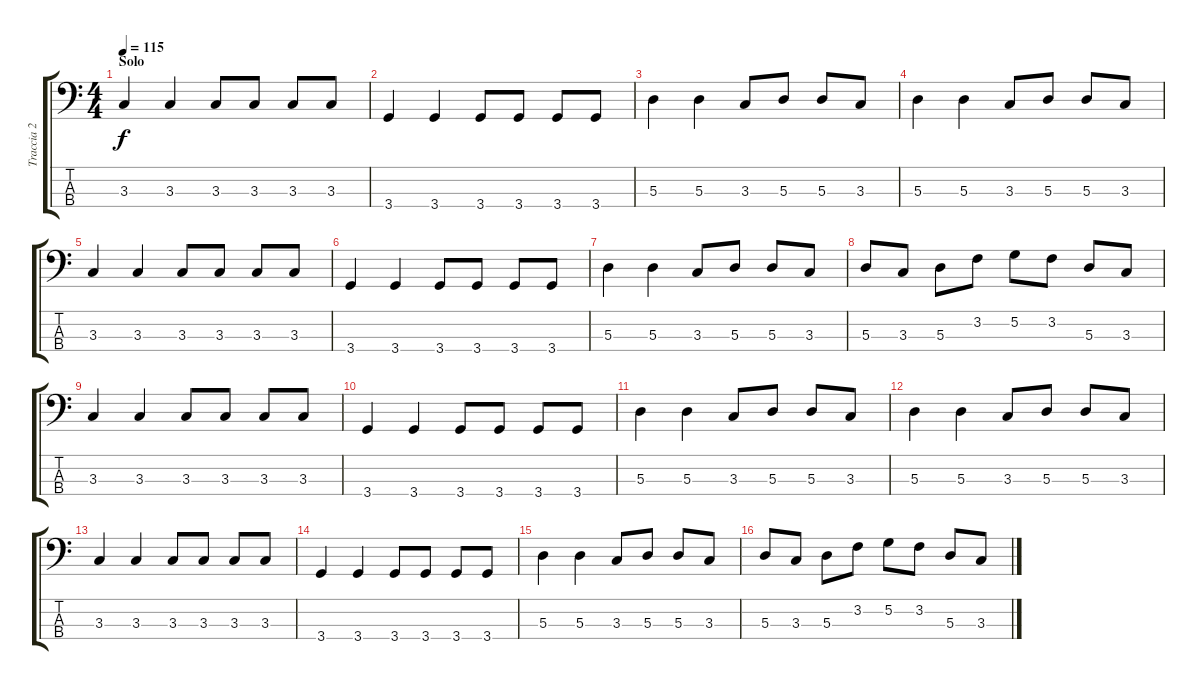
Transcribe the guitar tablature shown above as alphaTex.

\track ("Traccia 2" "Traccia 2") {instrument electricbasspick}
\staff {score tabs}
\tuning (G2 D2 A1 E1) {hide}
\ts (4 4)
\section ("" "Solo")
\tempo 115
\clef f4
\ks c
3.3.4{dy f} 3.3.4 3.3.8 3.3.8 3.3.8 3.3.8 |
3.4.4 3.4.4 3.4.8 3.4.8 3.4.8 3.4.8 |
5.3.4 5.3.4 3.3.8 5.3.8 5.3.8 3.3.8 |
5.3.4 5.3.4 3.3.8 5.3.8 5.3.8 3.3.8 |
3.3.4 3.3.4 3.3.8 3.3.8 3.3.8 3.3.8 |
3.4.4 3.4.4 3.4.8 3.4.8 3.4.8 3.4.8 |
5.3.4 5.3.4 3.3.8 5.3.8 5.3.8 3.3.8 |
5.3.8 3.3.8 5.3.8 3.2.8 5.2.8 3.2.8 5.3.8 3.3.8 |
3.3.4 3.3.4 3.3.8 3.3.8 3.3.8 3.3.8 |
3.4.4 3.4.4 3.4.8 3.4.8 3.4.8 3.4.8 |
5.3.4 5.3.4 3.3.8 5.3.8 5.3.8 3.3.8 |
5.3.4 5.3.4 3.3.8 5.3.8 5.3.8 3.3.8 |
3.3.4 3.3.4 3.3.8 3.3.8 3.3.8 3.3.8 |
3.4.4 3.4.4 3.4.8 3.4.8 3.4.8 3.4.8 |
5.3.4 5.3.4 3.3.8 5.3.8 5.3.8 3.3.8 |
5.3.8 3.3.8 5.3.8 3.2.8 5.2.8 3.2.8 5.3.8 3.3.8
